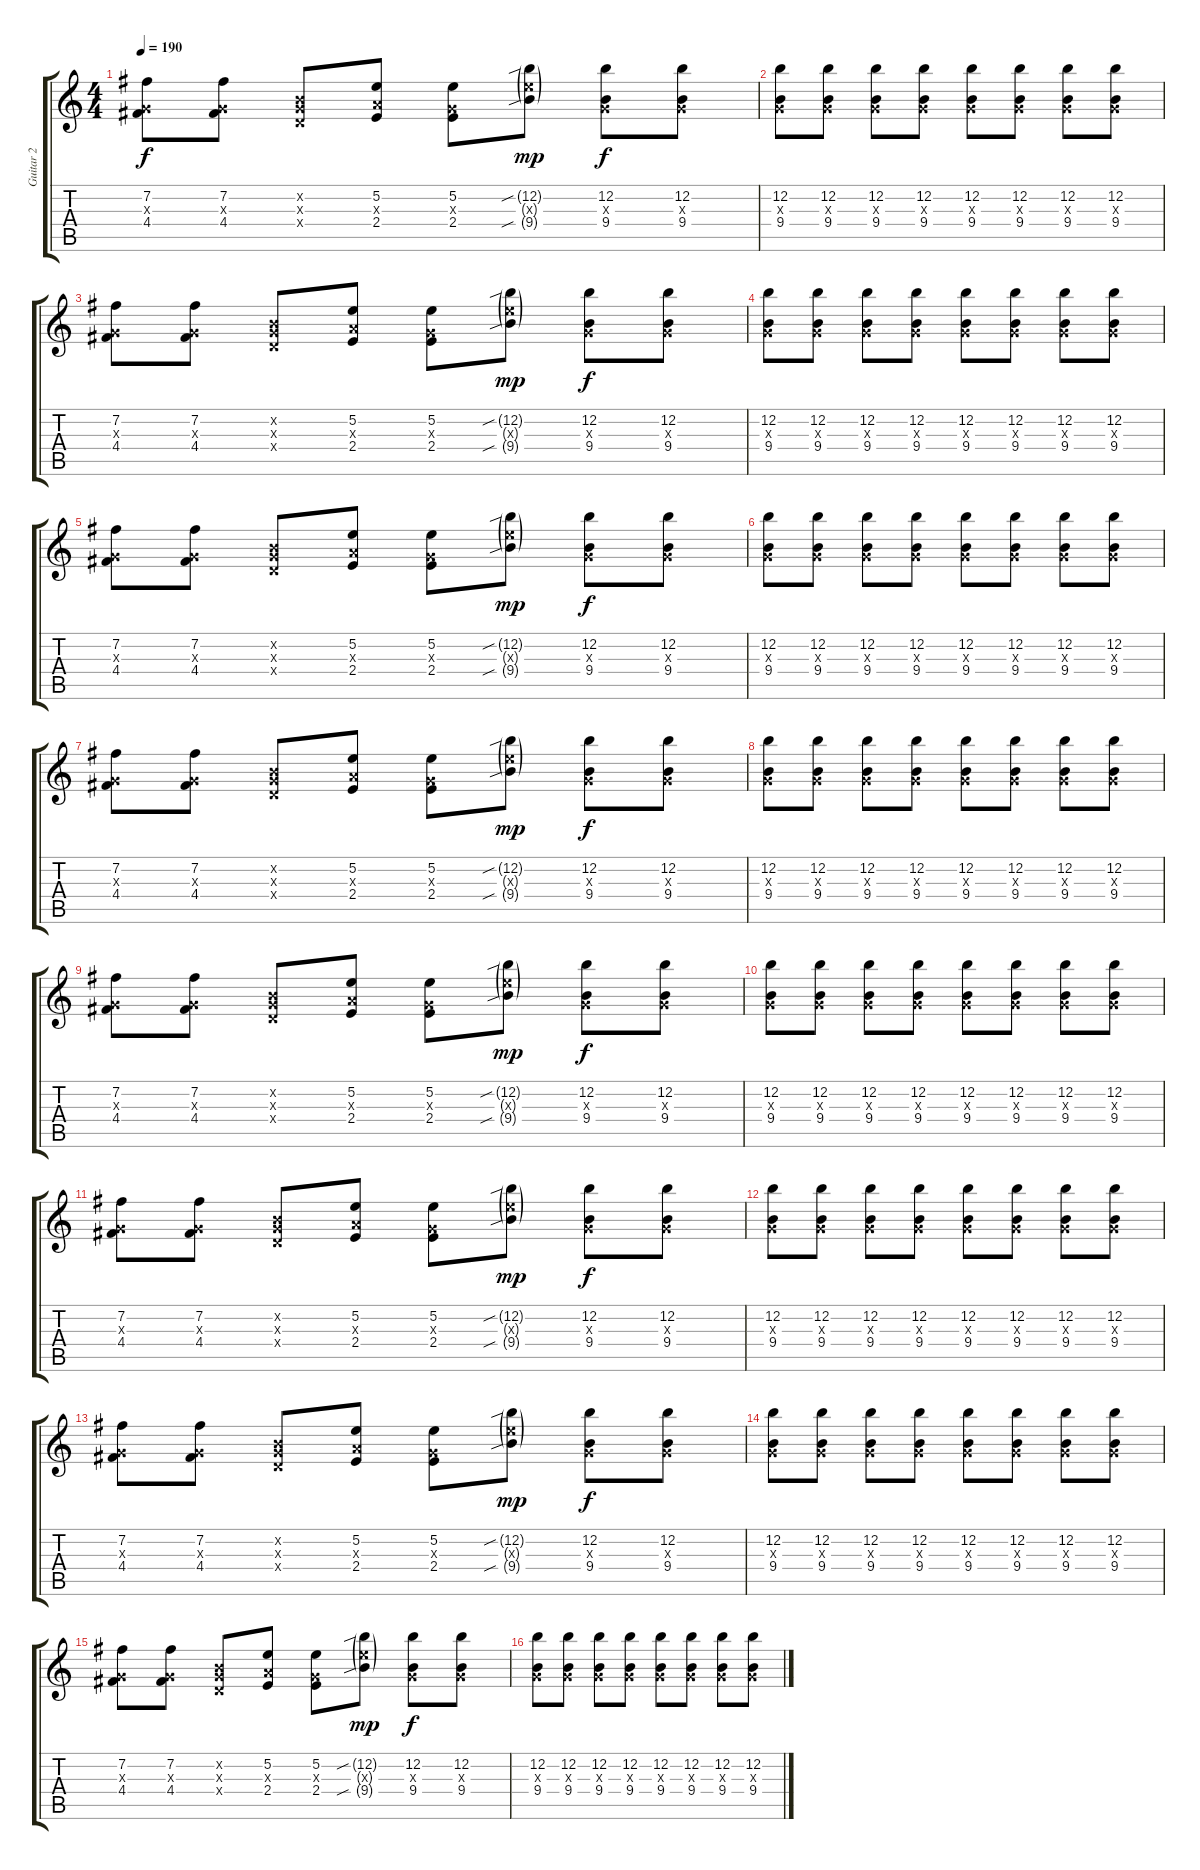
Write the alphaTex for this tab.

\track ("Guitar 2" "Guitar 2") {instrument distortionguitar}
\staff {score tabs}
\tuning (E4 B3 G3 D3 A2 E2) {hide}
\ts (4 4)
\tempo 190
\clef g2
\ks c
(7.2 0.3{x} 4.4).8{dy f} (7.2 0.3{x} 4.4).8 (0.2{x} 0.3{x} 0.4{x}).8 (5.2 2.3{x} 2.4).8 (5.2 0.3{x} 2.4).8 (12.2{sib g} 9.3{g x} 9.4{sib g}).8{dy mp} (12.2 0.3{x} 9.4).8{dy f} (12.2 0.3{x} 9.4).8 |
(12.2 0.3{x} 9.4).8 (12.2 0.3{x} 9.4).8 (12.2 0.3{x} 9.4).8 (12.2 0.3{x} 9.4).8 (12.2 0.3{x} 9.4).8 (12.2 0.3{x} 9.4).8 (12.2 0.3{x} 9.4).8 (12.2 0.3{x} 9.4).8 |
(7.2 0.3{x} 4.4).8 (7.2 0.3{x} 4.4).8 (0.2{x} 0.3{x} 0.4{x}).8 (5.2 2.3{x} 2.4).8 (5.2 0.3{x} 2.4).8 (12.2{sib g} 9.3{g x} 9.4{sib g}).8{dy mp} (12.2 0.3{x} 9.4).8{dy f} (12.2 0.3{x} 9.4).8 |
(12.2 0.3{x} 9.4).8 (12.2 0.3{x} 9.4).8 (12.2 0.3{x} 9.4).8 (12.2 0.3{x} 9.4).8 (12.2 0.3{x} 9.4).8 (12.2 0.3{x} 9.4).8 (12.2 0.3{x} 9.4).8 (12.2 0.3{x} 9.4).8 |
(7.2 0.3{x} 4.4).8 (7.2 0.3{x} 4.4).8 (0.2{x} 0.3{x} 0.4{x}).8 (5.2 2.3{x} 2.4).8 (5.2 0.3{x} 2.4).8 (12.2{sib g} 9.3{g x} 9.4{sib g}).8{dy mp} (12.2 0.3{x} 9.4).8{dy f} (12.2 0.3{x} 9.4).8 |
(12.2 0.3{x} 9.4).8 (12.2 0.3{x} 9.4).8 (12.2 0.3{x} 9.4).8 (12.2 0.3{x} 9.4).8 (12.2 0.3{x} 9.4).8 (12.2 0.3{x} 9.4).8 (12.2 0.3{x} 9.4).8 (12.2 0.3{x} 9.4).8 |
(7.2 0.3{x} 4.4).8 (7.2 0.3{x} 4.4).8 (0.2{x} 0.3{x} 0.4{x}).8 (5.2 2.3{x} 2.4).8 (5.2 0.3{x} 2.4).8 (12.2{sib g} 9.3{g x} 9.4{sib g}).8{dy mp} (12.2 0.3{x} 9.4).8{dy f} (12.2 0.3{x} 9.4).8 |
(12.2 0.3{x} 9.4).8 (12.2 0.3{x} 9.4).8 (12.2 0.3{x} 9.4).8 (12.2 0.3{x} 9.4).8 (12.2 0.3{x} 9.4).8 (12.2 0.3{x} 9.4).8 (12.2 0.3{x} 9.4).8 (12.2 0.3{x} 9.4).8 |
(7.2 0.3{x} 4.4).8 (7.2 0.3{x} 4.4).8 (0.2{x} 0.3{x} 0.4{x}).8 (5.2 2.3{x} 2.4).8 (5.2 0.3{x} 2.4).8 (12.2{sib g} 9.3{g x} 9.4{sib g}).8{dy mp} (12.2 0.3{x} 9.4).8{dy f} (12.2 0.3{x} 9.4).8 |
(12.2 0.3{x} 9.4).8 (12.2 0.3{x} 9.4).8 (12.2 0.3{x} 9.4).8 (12.2 0.3{x} 9.4).8 (12.2 0.3{x} 9.4).8 (12.2 0.3{x} 9.4).8 (12.2 0.3{x} 9.4).8 (12.2 0.3{x} 9.4).8 |
(7.2 0.3{x} 4.4).8 (7.2 0.3{x} 4.4).8 (0.2{x} 0.3{x} 0.4{x}).8 (5.2 2.3{x} 2.4).8 (5.2 0.3{x} 2.4).8 (12.2{sib g} 9.3{g x} 9.4{sib g}).8{dy mp} (12.2 0.3{x} 9.4).8{dy f} (12.2 0.3{x} 9.4).8 |
(12.2 0.3{x} 9.4).8 (12.2 0.3{x} 9.4).8 (12.2 0.3{x} 9.4).8 (12.2 0.3{x} 9.4).8 (12.2 0.3{x} 9.4).8 (12.2 0.3{x} 9.4).8 (12.2 0.3{x} 9.4).8 (12.2 0.3{x} 9.4).8 |
(7.2 0.3{x} 4.4).8 (7.2 0.3{x} 4.4).8 (0.2{x} 0.3{x} 0.4{x}).8 (5.2 2.3{x} 2.4).8 (5.2 0.3{x} 2.4).8 (12.2{sib g} 9.3{g x} 9.4{sib g}).8{dy mp} (12.2 0.3{x} 9.4).8{dy f} (12.2 0.3{x} 9.4).8 |
(12.2 0.3{x} 9.4).8 (12.2 0.3{x} 9.4).8 (12.2 0.3{x} 9.4).8 (12.2 0.3{x} 9.4).8 (12.2 0.3{x} 9.4).8 (12.2 0.3{x} 9.4).8 (12.2 0.3{x} 9.4).8 (12.2 0.3{x} 9.4).8 |
(7.2 0.3{x} 4.4).8 (7.2 0.3{x} 4.4).8 (0.2{x} 0.3{x} 0.4{x}).8 (5.2 2.3{x} 2.4).8 (5.2 0.3{x} 2.4).8 (12.2{sib g} 9.3{g x} 9.4{sib g}).8{dy mp} (12.2 0.3{x} 9.4).8{dy f} (12.2 0.3{x} 9.4).8 |
(12.2 0.3{x} 9.4).8 (12.2 0.3{x} 9.4).8 (12.2 0.3{x} 9.4).8 (12.2 0.3{x} 9.4).8 (12.2 0.3{x} 9.4).8 (12.2 0.3{x} 9.4).8 (12.2 0.3{x} 9.4).8 (12.2 0.3{x} 9.4).8
